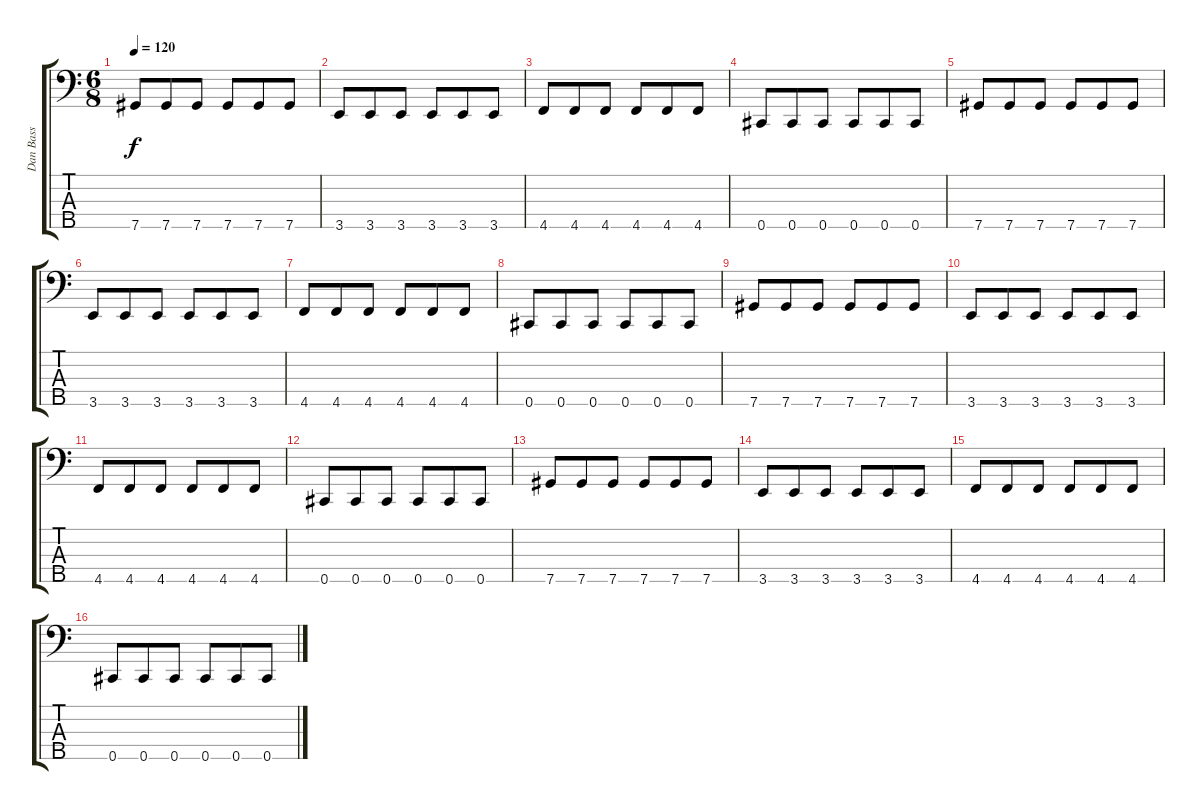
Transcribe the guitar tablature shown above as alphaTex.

\track ("Dan Bass" "Dan Bass") {instrument electricbassfinger}
\staff {score tabs}
\tuning (A2 E2 B1 Gb1 Db1) {hide}
\ts (6 8)
\tempo 120
\clef f4
\ks c
7.5.8{dy f} 7.5.8 7.5.8 7.5.8 7.5.8 7.5.8 |
3.5.8 3.5.8 3.5.8 3.5.8 3.5.8 3.5.8 |
4.5.8 4.5.8 4.5.8 4.5.8 4.5.8 4.5.8 |
0.5.8 0.5.8 0.5.8 0.5.8 0.5.8 0.5.8 |
7.5.8 7.5.8 7.5.8 7.5.8 7.5.8 7.5.8 |
3.5.8 3.5.8 3.5.8 3.5.8 3.5.8 3.5.8 |
4.5.8 4.5.8 4.5.8 4.5.8 4.5.8 4.5.8 |
0.5.8 0.5.8 0.5.8 0.5.8 0.5.8 0.5.8 |
7.5.8 7.5.8 7.5.8 7.5.8 7.5.8 7.5.8 |
3.5.8 3.5.8 3.5.8 3.5.8 3.5.8 3.5.8 |
4.5.8 4.5.8 4.5.8 4.5.8 4.5.8 4.5.8 |
0.5.8 0.5.8 0.5.8 0.5.8 0.5.8 0.5.8 |
7.5.8 7.5.8 7.5.8 7.5.8 7.5.8 7.5.8 |
3.5.8 3.5.8 3.5.8 3.5.8 3.5.8 3.5.8 |
4.5.8 4.5.8 4.5.8 4.5.8 4.5.8 4.5.8 |
0.5.8 0.5.8 0.5.8 0.5.8 0.5.8 0.5.8
